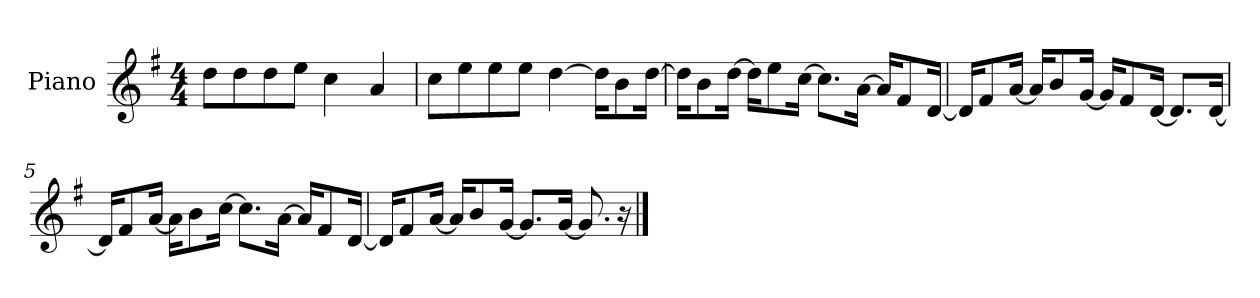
**kern
*part1
*staff1
*I"Piano
*I'P-no
*clefG2
*k[f#]
*M4/4
*MM90
=1
8dd\L
8dd\
8dd\
8ee\J
4cc\
4a/
=2
8cc\L
8ee\
8ee\
8ee\J
[4dd\
16dd\KL]
8b\
[16dd\Jk
=3
16dd\KL]
8b\
[16dd\Jk
16dd\KL]
8ee\
[16cc\Jk
8.cc\L]
[16a\Jk
16a/KL]
8f#/
[16d/Jk
=4
16d/KL]
8f#/
[16a/Jk
16a/KL]
8b/
[16g/Jk
16g/KL]
8f#/
[16d/Jk
8.d/L]
[16d/Jk
!!LO:LB:g=z
=5
16d/KL]
8f#/
[16a/Jk
16a\KL]
8b\
[16cc\Jk
8.cc\L]
[16a\Jk
16a/KL]
8f#/
[16d/Jk
=6
16d/KL]
8f#/
[16a/Jk
16a/KL]
8b/
[16g/Jk
8.g/L]
[16g/Jk
8.g/]
16r
==
*-
